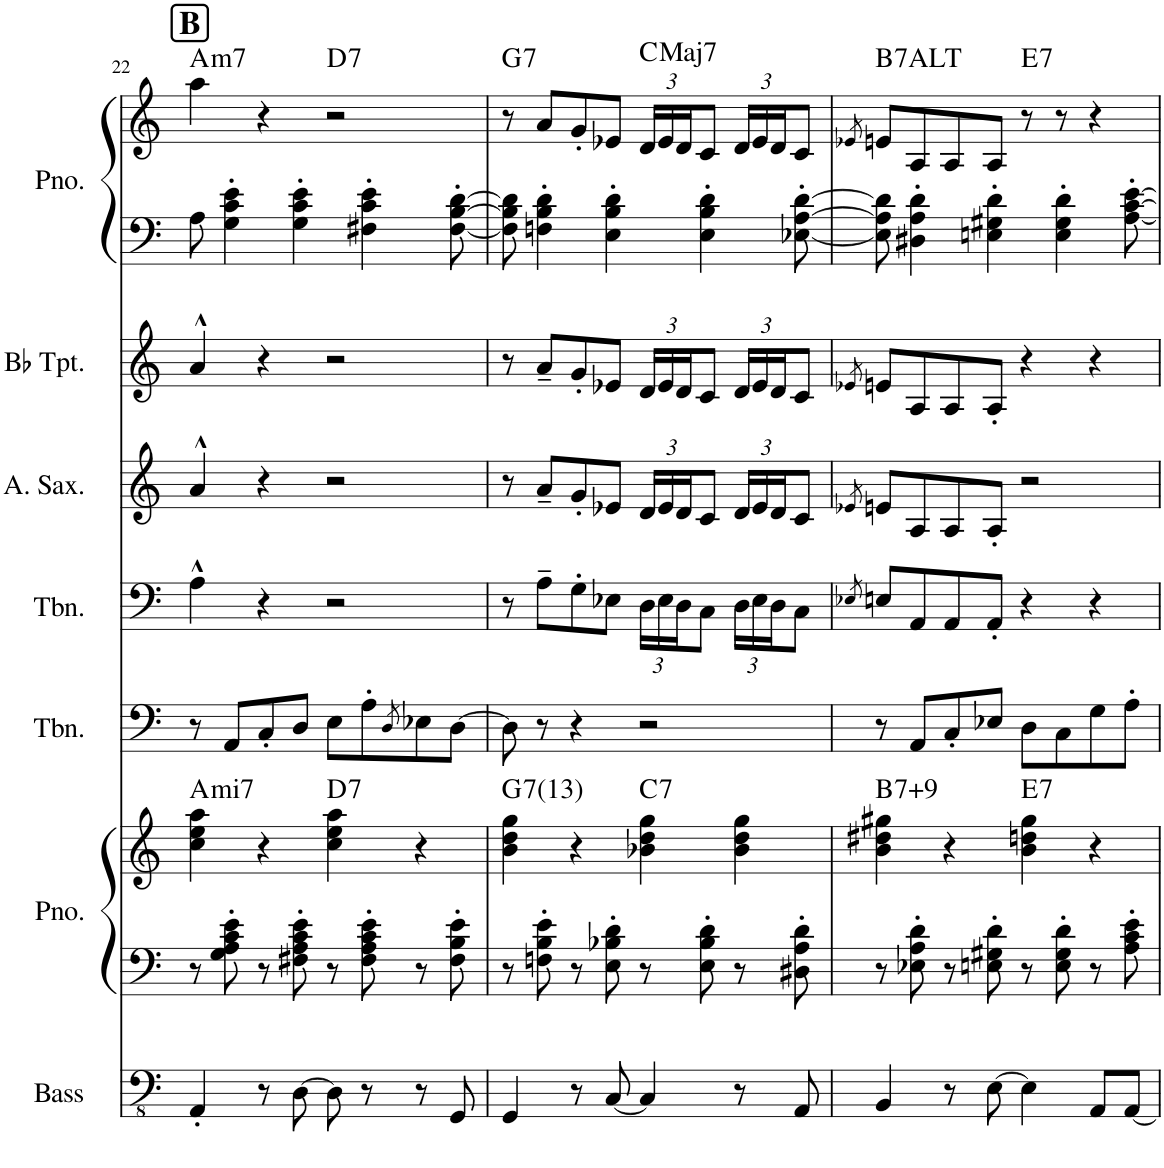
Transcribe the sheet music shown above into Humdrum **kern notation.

**kern	**kern	**kern	**harte	**kern	**kern	**kern	**kern	**kern	**kern	**harte
*part7	*part6	*part6	*part6	*part5	*part4	*part3	*part2	*part1	*part1	*part1
*staff9	*staff8	*staff7	*	*staff6	*staff5	*staff4	*staff3	*staff2	*staff1	*
*I"Acoustic Bass w/horns	*I"Piano	*	*	*I"Trombone 2	*I"Trombone	*I"Alto Saxophone	*I"Bb Trumpet	*I"Piano	*	*
*I'Bass	*I'Pno.	*	*	*I'Tbn.	*I'Tbn.	*I'A. Sax.	*I'Bb Tpt.	*I'Pno.	*	*
!!LO:PB:g=z
*clefFv4	*clefF4	*clefG2	*	*clefF4	*clefF4	*clefG2	*clefG2	*clefF4	*clefG2	*
*	*	*	*	*	*	*ITrd5c9	*ITrd1c2	*	*	*
*k[]	*k[]	*k[]	*	*k[]	*k[]	*k[]	*k[]	*k[]	*k[]	*
*M4/4	*M4/4	*M4/4	*	*M4/4	*M4/4	*M4/4	*M4/4	*M4/4	*M4/4	*
!!LO:REH:place=s1:a:B:cj:fs=14:t=B
=22	=22	=22	=22	=22	=22	=22	=22	=22	=22	=22
!	!	!	!LO:H:kt=mi7	!	!	!	!	!	!	!LO:H:kt=m7
4AAA'/	8r	4cc\ 4ee\ 4aa\	A:min7	8r	4A^^\	4a^^/	4a^^/	8A\	4aa\	A:min7
.	8G\' 8A\' 8c\' 8e\'	.	.	8AA/L	.	.	.	4G\' 4c\' 4e\'	.	.
8r	8r	4r	.	8C'/	4r	4r	4r	.	4r	.
[8DD\	8F#X\' 8A\' 8c\' 8e\'	.	.	8D/J	.	.	.	4G\' 4c\' 4e\'	.	.
!	!	!	!LO:H:kt=7	!	!	!	!	!	!	!LO:H:kt=7
8DD\]	8r	4cc\ 4ee\ 4aa\	D:7	8E\L	2r	2r	2r	.	2r	D:7
8r	8F#\' 8A\' 8c\' 8e\'	.	.	8A'\	.	.	.	4F#X\' 4c\' 4e\'	.	.
.	.	.	.	8qD/	.	.	.	.	.	.
8r	8r	4r	.	8E-X\	.	.	.	.	.	.
8GGG/	8F#\' 8B\' 8e\'	.	.	[8D\J	.	.	.	[8F#\' [8B\' [8d\'	.	.
=23	=23	=23	=23	=23	=23	=23	=23	=23	=23	=23
!	!	!	!LO:H:kt=7	!	!	!	!	!	!	!LO:H:kt=7
4GGG/	8r	4b\ 4dd\ 4gg\	G:7(13)	8D\]	8r	8r	8r	8F#\] 8B\] 8d\]	8r	G:7
.	8Fn\' 8B\' 8e\'	.	.	8r	8A~\L	8a~/L	8a~/L	4Fn\' 4B\' 4d\'	8a/L	.
8r	8r	4r	.	4r	8G'\	8g'/	8g'/	.	8g'/	.
[8CC/	8E\' 8B-X\' 8d\'	.	.	.	8E-X\J	8e-X/J	8e-X/J	4E\' 4B\' 4d\'	8e-X/J	.
*	*	*	*	*	*Xbrackettup	*Xbrackettup	*Xbrackettup	*	*Xbrackettup	*
!	!	!	!LO:H:kt=7	!	!	!	!	!	!	!LO:H:kt=Maj7
4CC/]	8r	4b-X\ 4dd\ 4gg\	C:7	2r	24D\LL	24d/LL	24d/LL	.	24d/LL	C:maj7
.	.	.	.	.	24E-\	24e-/	24e-/	.	24e-/	.
.	.	.	.	.	24D\J	24d/J	24d/J	.	24d/J	.
.	8E\' 8B-\' 8d\'	.	.	.	8C\J	8c/J	8c/J	4E\' 4B\' 4d\'	8c/J	.
8r	8r	4b-\ 4dd\ 4gg\	.	.	24D\LL	24d/LL	24d/LL	.	24d/LL	.
.	.	.	.	.	24E-\	24e-/	24e-/	.	24e-/	.
.	.	.	.	.	24D\J	24d/J	24d/J	.	24d/J	.
8AAA/	8D#X\' 8A\' 8d\'	.	.	.	8C\J	8c/J	8c/J	[8E-X\' [8A\' [8d\'	8c/J	.
=24	=24	=24	=24	=24	=24	=24	=24	=24	=24	=24
.	.	.	.	.	8qE-X/	8qe-X/	8qe-X/	.	8qe-X/	.
!	!	!	!LO:H:kt=7	!	!	!	!	!	!	!LO:H:kt=7
4BBB/	8r	4b\ 4dd#X\ 4gg#X\	B:7(#9)	8r	8En/L	8en/L	8en/L	8E-\] 8A\] 8d\]	8en/L	B:(3,b5,#5,b7,b9,#9)
.	8E-X\' 8A\' 8d\'	.	.	8AA/L	8AA/	8A/	8A/	4D#X\' 4A\' 4d\'	8A/	.
8r	8r	4r	.	8C'/	8AA/	8A/	8A/	.	8A/	.
[8EE\	8En\' 8G#X\' 8d\'	.	.	8E-X/J	8AA'/J	8A'/J	8A'/J	4En\' 4G#X\' 4d\'	8A/J	.
!	!	!	!LO:H:kt=7	!	!	!	!	!	!	!LO:H:kt=7
4EE\]	8r	4b\ 4ddn\ 4gg#\	E:7	8D\L	4r	2r	4r	.	8r	E:7
.	8E\' 8G#\' 8d\'	.	.	8C\	.	.	.	4E\' 4G#\' 4d\'	8r	.
8AAA/L	8r	4r	.	8G\	4r	.	4r	.	4r	.
[8AAA/J	8A\' 8c\' 8e\'	.	.	8A'\J	.	.	.	[8A\' [8c\' [8e\'	.	.
=	=	=	=	=	=	=	=	=	=	=
*-	*-	*-	*-	*-	*-	*-	*-	*-	*-	*-
